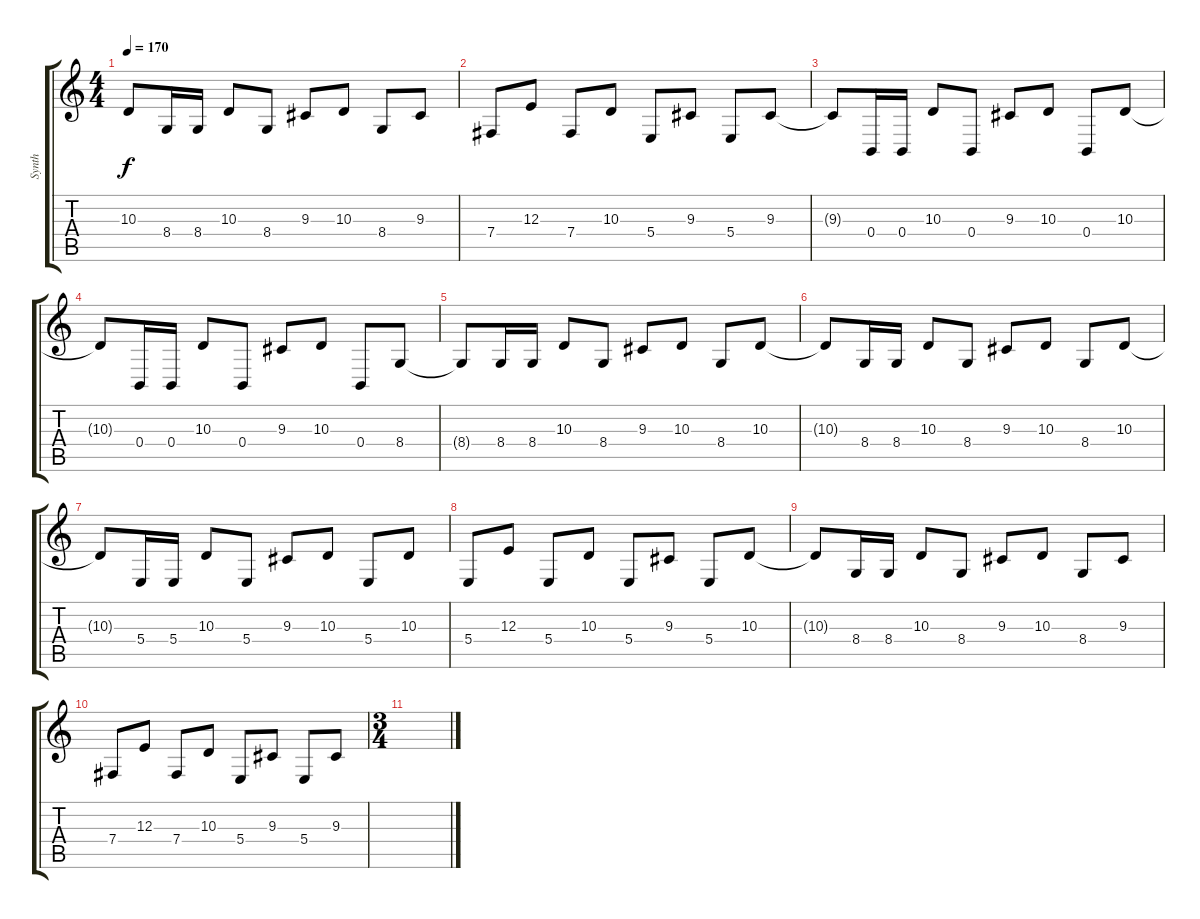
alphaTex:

\track ("Synth" "Synth") {instrument lead2sawtooth}
\staff {score tabs}
\tuning (Db4 Ab3 E3 B2 Gb2 B1) {hide}
\ts (4 4)
\tempo 170
\clef g2
\ks c
10.3{t}.8{dy f} 8.4.16 8.4.16 10.3.8 8.4.8 9.3.8 10.3.8 8.4.8 9.3.8 |
7.4.8 12.3.8 7.4.8 10.3.8 5.4.8 9.3.8 5.4.8 9.3.8 |
9.3{t}.8 0.4.16 0.4.16 10.3.8 0.4.8 9.3.8 10.3.8 0.4.8 10.3.8 |
10.3{t}.8 0.4.16 0.4.16 10.3.8 0.4.8 9.3.8 10.3.8 0.4.8 8.4.8 |
8.4{t}.8 8.4.16 8.4.16 10.3.8 8.4.8 9.3.8 10.3.8 8.4.8 10.3.8 |
10.3{t}.8 8.4.16 8.4.16 10.3.8 8.4.8 9.3.8 10.3.8 8.4.8 10.3.8 |
10.3{t}.8 5.4.16 5.4.16 10.3.8 5.4.8 9.3.8 10.3.8 5.4.8 10.3.8 |
5.4.8 12.3.8 5.4.8 10.3.8 5.4.8 9.3.8 5.4.8 10.3.8 |
10.3{t}.8 8.4.16 8.4.16 10.3.8 8.4.8 9.3.8 10.3.8 8.4.8 9.3.8 |
7.4.8 12.3.8 7.4.8 10.3.8 5.4.8 9.3.8 5.4.8 9.3.8 |
\ts (3 4)
